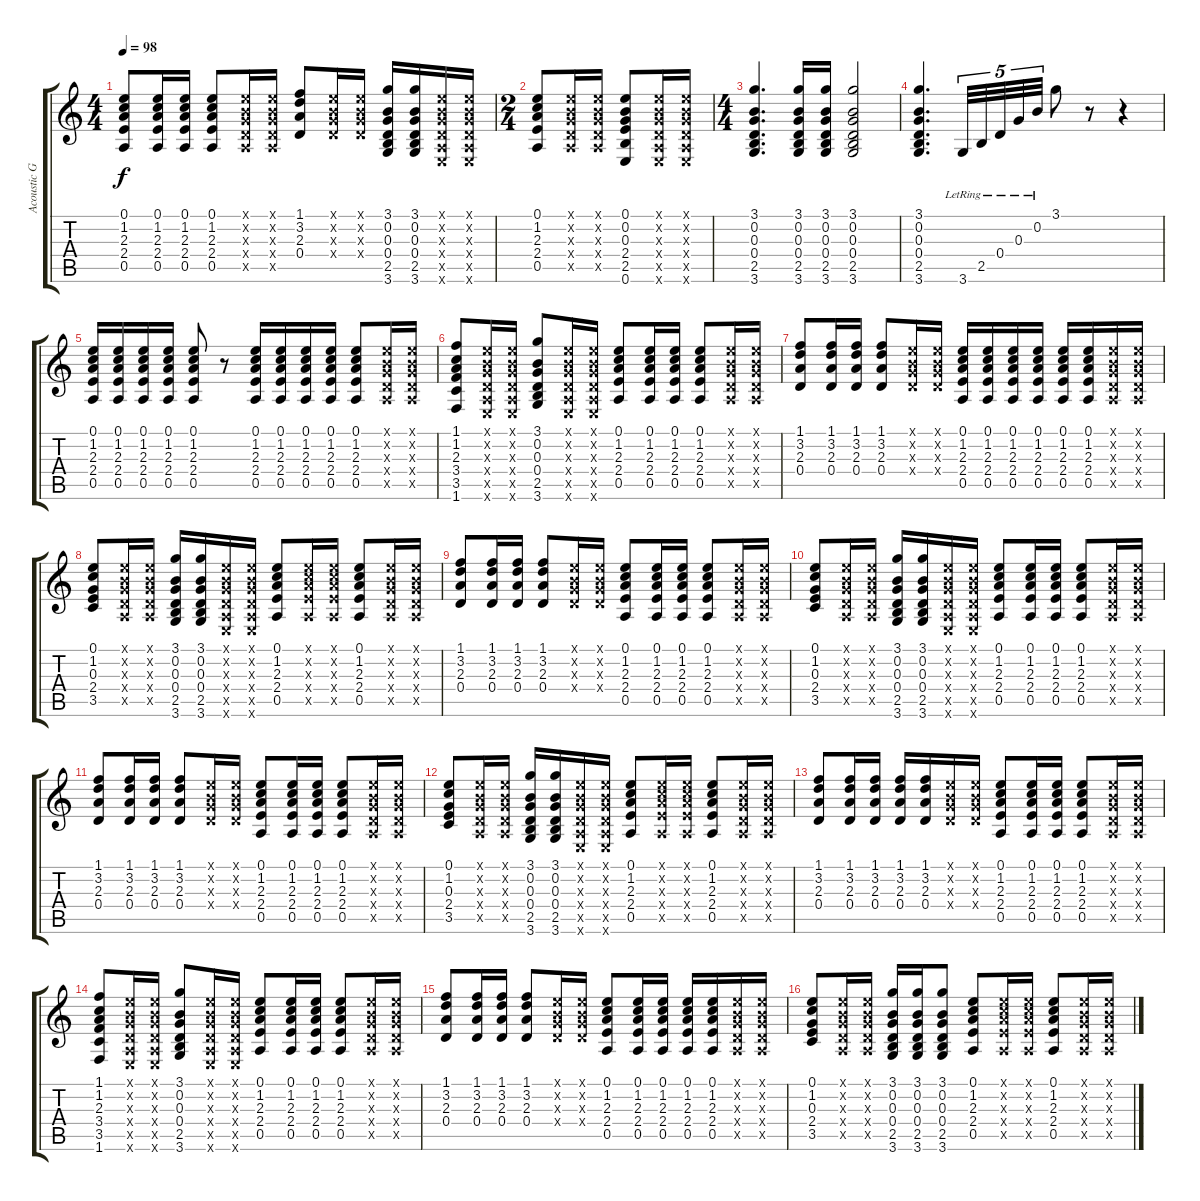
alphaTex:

\track ("Acoustic Guitar II" "Acoustic G") {instrument acousticguitarnylon}
\staff {score tabs}
\tuning (E4 B3 G3 D3 A2 E2) {hide}
\ts (4 4)
\tempo 98
\clef g2
\ks c
(0.1 1.2 2.3 2.4 0.5).8{dy f} (0.1 1.2 2.3 2.4 0.5).16 (0.1 1.2 2.3 2.4 0.5).16 (0.1 1.2 2.3 2.4 0.5).8 (0.1{x} 0.2{x} 0.3{x} 0.4{x} 0.5{x}).16 (0.1{x} 0.2{x} 0.3{x} 0.4{x} 0.5{x}).16 (1.1 3.2 2.3 0.4).8 (0.1{x} 0.2{x} 0.3{x} 0.4{x}).16 (0.1{x} 0.2{x} 0.3{x} 0.4{x}).16 (3.1 0.2 0.3 0.4 2.5 3.6).16 (3.1 0.2 0.3 0.4 2.5 3.6).16 (0.1{x} 0.2{x} 0.3{x} 0.4{x} 0.5{x} 0.6{x}).16 (0.1{x} 0.2{x} 0.3{x} 0.4{x} 0.5{x} 0.6{x}).16 |
\ts (2 4)
(0.1 1.2 2.3 2.4 0.5).8 (0.1{x} 0.2{x} 0.3{x} 0.4{x} 0.5{x}).16 (0.1{x} 0.2{x} 0.3{x} 0.4{x} 0.5{x}).16 (0.1 0.2 0.3 2.4 2.5 0.6).8 (0.1{x} 0.2{x} 0.3{x} 0.4{x} 0.5{x} 0.6{x}).16 (0.1{x} 0.2{x} 0.3{x} 0.4{x} 0.5{x} 0.6{x}).16 |
\ts (4 4)
(3.1 0.2 0.3 0.4 2.5 3.6).4{d} (3.1 0.2 0.3 0.4 2.5 3.6).16 (3.1 0.2 0.3 0.4 2.5 3.6).16 (3.1 0.2 0.3 0.4 2.5 3.6).2 |
(3.1 0.2 0.3 0.4 2.5 3.6).4{d} 3.6{lr}.32{tu (5 4)} 2.5{lr}.32{tu (5 4)} 0.4{lr}.32{tu (5 4)} 0.3{lr}.32{tu (5 4)} 0.2{lr}.32{tu (5 4)} 3.1.8 r.8 r.4 |
(0.1 1.2 2.3 2.4 0.5).16 (0.1 1.2 2.3 2.4 0.5).16 (0.1 1.2 2.3 2.4 0.5).16 (0.1 1.2 2.3 2.4 0.5).16 (0.1 1.2 2.3 2.4 0.5).8 r.8 (0.1 1.2 2.3 2.4 0.5).16 (0.1 1.2 2.3 2.4 0.5).16 (0.1 1.2 2.3 2.4 0.5).16 (0.1 1.2 2.3 2.4 0.5).16 (0.1 1.2 2.3 2.4 0.5).8 (0.1{x} 0.2{x} 0.3{x} 0.4{x} 0.5{x}).16 (0.1{x} 0.2{x} 0.3{x} 0.4{x} 0.5{x}).16 |
(1.1 1.2 2.3 3.4 3.5 1.6).8 (0.1{x} 0.2{x} 0.3{x} 0.4{x} 0.5{x} 0.6{x}).16 (0.1{x} 0.2{x} 0.3{x} 0.4{x} 0.5{x} 0.6{x}).16 (3.1 0.2 0.3 0.4 2.5 3.6).8 (0.1{x} 0.2{x} 0.3{x} 0.4{x} 0.5{x} 0.6{x}).16 (0.1{x} 0.2{x} 0.3{x} 0.4{x} 0.5{x} 0.6{x}).16 (0.1 1.2 2.3 2.4 0.5).8 (0.1 1.2 2.3 2.4 0.5).16 (0.1 1.2 2.3 2.4 0.5).16 (0.1 1.2 2.3 2.4 0.5).8 (0.1{x} 0.2{x} 0.3{x} 0.4{x} 0.5{x}).16 (0.1{x} 0.2{x} 0.3{x} 0.4{x} 0.5{x}).16 |
(1.1 3.2 2.3 0.4).8 (1.1 3.2 2.3 0.4).16 (1.1 3.2 2.3 0.4).16 (1.1 3.2 2.3 0.4).8 (0.1{x} 0.2{x} 0.3{x} 0.4{x}).16 (0.1{x} 0.2{x} 0.3{x} 0.4{x}).16 (0.1 1.2 2.3 2.4 0.5).16 (0.1 1.2 2.3 2.4 0.5).16 (0.1 1.2 2.3 2.4 0.5).16 (0.1 1.2 2.3 2.4 0.5).16 (0.1 1.2 2.3 2.4 0.5).16 (0.1 1.2 2.3 2.4 0.5).16 (0.1{x} 0.2{x} 0.3{x} 0.4{x} 0.5{x}).16 (0.1{x} 0.2{x} 0.3{x} 0.4{x} 0.5{x}).16 |
(0.1 1.2 0.3 2.4 3.5).8 (0.1{x} 0.2{x} 0.3{x} 0.4{x} 0.5{x}).16 (0.1{x} 0.2{x} 0.3{x} 0.4{x} 0.5{x}).16 (3.1 0.2 0.3 0.4 2.5 3.6).16 (3.1 0.2 0.3 0.4 2.5 3.6).16 (0.1{x} 0.2{x} 0.3{x} 0.4{x} 0.5{x} 0.6{x}).16 (0.1{x} 0.2{x} 0.3{x} 0.4{x} 0.5{x} 0.6{x}).16 (0.1 1.2 2.3 2.4 0.5).8 (0.1{x} 1.2{x} 2.3{x} 2.4{x} 0.5{x}).16 (0.1{x} 1.2{x} 2.3{x} 2.4{x} 0.5{x}).16 (0.1 1.2 2.3 2.4 0.5).8 (0.1{x} 0.2{x} 0.3{x} 0.4{x} 0.5{x}).16 (0.1{x} 0.2{x} 0.3{x} 0.4{x} 0.5{x}).16 |
(1.1 3.2 2.3 0.4).8 (1.1 3.2 2.3 0.4).16 (1.1 3.2 2.3 0.4).16 (1.1 3.2 2.3 0.4).8 (0.1{x} 0.2{x} 0.3{x} 0.4{x}).16 (0.1{x} 0.2{x} 0.3{x} 0.4{x}).16 (0.1 1.2 2.3 2.4 0.5).8 (0.1 1.2 2.3 2.4 0.5).16 (0.1 1.2 2.3 2.4 0.5).16 (0.1 1.2 2.3 2.4 0.5).8 (0.1{x} 0.2{x} 0.3{x} 0.4{x} 0.5{x}).16 (0.1{x} 0.2{x} 0.3{x} 0.4{x} 0.5{x}).16 |
(0.1 1.2 0.3 2.4 3.5).8 (0.1{x} 0.2{x} 0.3{x} 0.4{x} 0.5{x}).16 (0.1{x} 0.2{x} 0.3{x} 0.4{x} 0.5{x}).16 (3.1 0.2 0.3 0.4 2.5 3.6).16 (3.1 0.2 0.3 0.4 2.5 3.6).16 (0.1{x} 0.2{x} 0.3{x} 0.4{x} 0.5{x} 0.6{x}).16 (0.1{x} 0.2{x} 0.3{x} 0.4{x} 0.5{x} 0.6{x}).16 (0.1 1.2 2.3 2.4 0.5).8 (0.1 1.2 2.3 2.4 0.5).16 (0.1 1.2 2.3 2.4 0.5).16 (0.1 1.2 2.3 2.4 0.5).8 (0.1{x} 0.2{x} 0.3{x} 0.4{x} 0.5{x}).16 (0.1{x} 0.2{x} 0.3{x} 0.4{x} 0.5{x}).16 |
(1.1 3.2 2.3 0.4).8 (1.1 3.2 2.3 0.4).16 (1.1 3.2 2.3 0.4).16 (1.1 3.2 2.3 0.4).8 (0.1{x} 0.2{x} 0.3{x} 0.4{x}).16 (0.1{x} 0.2{x} 0.3{x} 0.4{x}).16 (0.1 1.2 2.3 2.4 0.5).8 (0.1 1.2 2.3 2.4 0.5).16 (0.1 1.2 2.3 2.4 0.5).16 (0.1 1.2 2.3 2.4 0.5).8 (0.1{x} 0.2{x} 0.3{x} 0.4{x} 0.5{x}).16 (0.1{x} 0.2{x} 0.3{x} 0.4{x} 0.5{x}).16 |
(0.1 1.2 0.3 2.4 3.5).8 (0.1{x} 0.2{x} 0.3{x} 0.4{x} 0.5{x}).16 (0.1{x} 0.2{x} 0.3{x} 0.4{x} 0.5{x}).16 (3.1 0.2 0.3 0.4 2.5 3.6).16 (3.1 0.2 0.3 0.4 2.5 3.6).16 (0.1{x} 0.2{x} 0.3{x} 0.4{x} 0.5{x} 0.6{x}).16 (0.1{x} 0.2{x} 0.3{x} 0.4{x} 0.5{x} 0.6{x}).16 (0.1 1.2 2.3 2.4 0.5).8 (0.1{x} 1.2{x} 2.3{x} 2.4{x} 0.5{x}).16 (0.1{x} 1.2{x} 2.3{x} 2.4{x} 0.5{x}).16 (0.1 1.2 2.3 2.4 0.5).8 (0.1{x} 0.2{x} 0.3{x} 0.4{x} 0.5{x}).16 (0.1{x} 0.2{x} 0.3{x} 0.4{x} 0.5{x}).16 |
(1.1 3.2 2.3 0.4).8 (1.1 3.2 2.3 0.4).16 (1.1 3.2 2.3 0.4).16 (1.1 3.2 2.3 0.4).16 (1.1 3.2 2.3 0.4).16 (0.1{x} 0.2{x} 0.3{x} 0.4{x}).16 (0.1{x} 0.2{x} 0.3{x} 0.4{x}).16 (0.1 1.2 2.3 2.4 0.5).8 (0.1 1.2 2.3 2.4 0.5).16 (0.1 1.2 2.3 2.4 0.5).16 (0.1 1.2 2.3 2.4 0.5).8 (0.1{x} 0.2{x} 0.3{x} 0.4{x} 0.5{x}).16 (0.1{x} 0.2{x} 0.3{x} 0.4{x} 0.5{x}).16 |
(1.1 1.2 2.3 3.4 3.5 1.6).8 (0.1{x} 0.2{x} 0.3{x} 0.4{x} 0.5{x} 0.6{x}).16 (0.1{x} 0.2{x} 0.3{x} 0.4{x} 0.5{x} 0.6{x}).16 (3.1 0.2 0.3 0.4 2.5 3.6).8 (0.1{x} 0.2{x} 0.3{x} 0.4{x} 0.5{x} 0.6{x}).16 (0.1{x} 0.2{x} 0.3{x} 0.4{x} 0.5{x} 0.6{x}).16 (0.1 1.2 2.3 2.4 0.5).8 (0.1 1.2 2.3 2.4 0.5).16 (0.1 1.2 2.3 2.4 0.5).16 (0.1 1.2 2.3 2.4 0.5).8 (0.1{x} 0.2{x} 0.3{x} 0.4{x} 0.5{x}).16 (0.1{x} 0.2{x} 0.3{x} 0.4{x} 0.5{x}).16 |
(1.1 3.2 2.3 0.4).8 (1.1 3.2 2.3 0.4).16 (1.1 3.2 2.3 0.4).16 (1.1 3.2 2.3 0.4).8 (0.1{x} 0.2{x} 0.3{x} 0.4{x}).16 (0.1{x} 0.2{x} 0.3{x} 0.4{x}).16 (0.1 1.2 2.3 2.4 0.5).8 (0.1 1.2 2.3 2.4 0.5).16 (0.1 1.2 2.3 2.4 0.5).16 (0.1 1.2 2.3 2.4 0.5).16 (0.1 1.2 2.3 2.4 0.5).16 (0.1{x} 0.2{x} 0.3{x} 0.4{x} 0.5{x}).16 (0.1{x} 0.2{x} 0.3{x} 0.4{x} 0.5{x}).16 |
(0.1 1.2 0.3 2.4 3.5).8 (0.1{x} 0.2{x} 0.3{x} 0.4{x} 0.5{x}).16 (0.1{x} 0.2{x} 0.3{x} 0.4{x} 0.5{x}).16 (3.1 0.2 0.3 0.4 2.5 3.6).16 (3.1 0.2 0.3 0.4 2.5 3.6).16 (3.1 0.2 0.3 0.4 2.5 3.6).8 (0.1 1.2 2.3 2.4 0.5).8 (0.1{x} 1.2{x} 2.3{x} 2.4{x} 0.5{x}).16 (0.1{x} 1.2{x} 2.3{x} 2.4{x} 0.5{x}).16 (0.1 1.2 2.3 2.4 0.5).8 (0.1{x} 0.2{x} 0.3{x} 0.4{x} 0.5{x}).16 (0.1{x} 0.2{x} 0.3{x} 0.4{x} 0.5{x}).16
